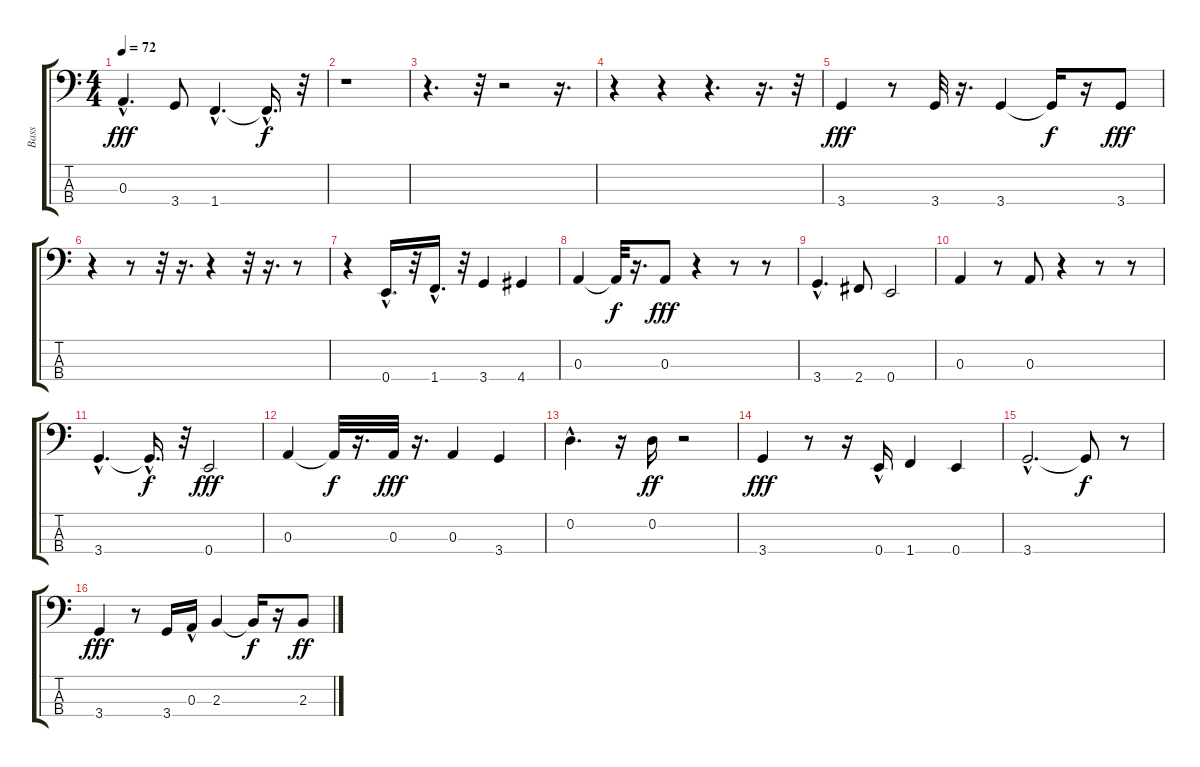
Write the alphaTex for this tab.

\track ("Bass" "Bass") {instrument electricbassfinger}
\staff {score tabs}
\tuning (G2 D2 A1 E1) {hide}
\ts (4 4)
\tempo 72
\clef f4
\ks c
0.3{hac}.4{d dy fff} 3.4.8 1.4{hac}.4{d} 1.4{hac t}.16{d dy f} r.32 |
r.1 |
r.4{d} r.32 r.2 r.16{d} |
r.4 r.4 r.4{d} r.16{d} r.32 |
3.4.4{dy fff} r.8 3.4.32 r.16{d} 3.4.4 3.4{t}.16{dy f} r.16 3.4.8{dy fff} |
r.4 r.8 r.32 r.16{d} r.4 r.32 r.16{d} r.8 |
r.4 0.4{hac}.16{d} r.32 1.4{hac}.16{d} r.32 3.4.4 4.4.4 |
0.3.4 0.3{t}.32{dy f} r.16{d} 0.3.8{dy fff} r.4 r.8 r.8 |
3.4{hac}.4{d} 2.4.8 0.4.2 |
0.3.4 r.8 0.3.8 r.4 r.8 r.8 |
3.4{hac}.4{d} 3.4{hac t}.16{d dy f} r.32 0.4.2{dy fff} |
0.3.4 0.3{t}.32{dy f} r.16{d} 0.3.32{dy fff} r.16{d} 0.3.4 3.4.4 |
0.2{hac}.4{d} r.16 0.2.16{dy ff} r.2 |
3.4.4{dy fff} r.8 r.16 0.4{hac}.16 1.4.4 0.4.4 |
3.4{hac}.2{d} 3.4{t}.8{dy f} r.8 |
3.4.4{dy fff} r.8 3.4.16 0.3{hac}.16 2.3.4 2.3{t}.16{dy f} r.16 2.3.8{dy ff}
